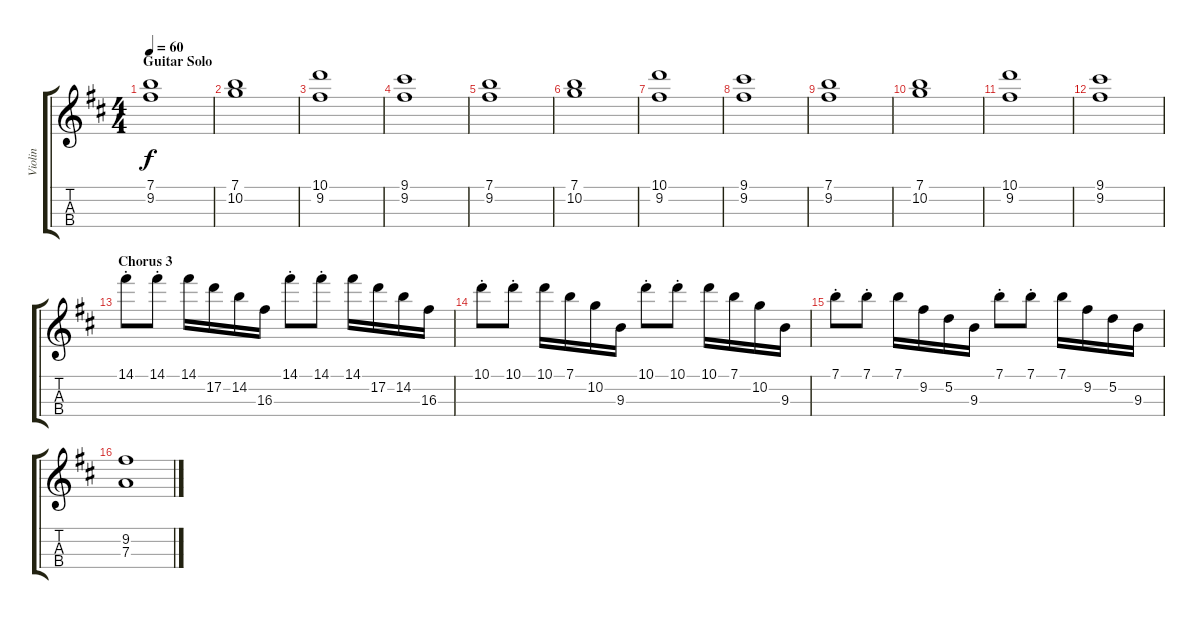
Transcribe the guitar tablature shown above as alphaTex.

\track ("Violin" "Violin") {instrument stringensemble1}
\staff {score tabs}
\tuning (E5 A4 D4 G3) {hide}
\ts (4 4)
\section ("" "Guitar Solo")
\tempo 60
\clef g2
\ks bminor
(7.1 9.2).1{dy f} |
(7.1 10.2).1 |
(10.1 9.2).1 |
(9.1 9.2).1 |
(7.1 9.2).1 |
(7.1 10.2).1 |
(10.1 9.2).1 |
(9.1 9.2).1 |
(7.1 9.2).1 |
(7.1 10.2).1 |
(10.1 9.2).1 |
(9.1 9.2).1 |
\section ("" "Chorus 3")
14.1{st}.8 14.1{st}.8 14.1.16 17.2.16 14.2.16 16.3.16 14.1{st}.8 14.1{st}.8 14.1.16 17.2.16 14.2.16 16.3.16 |
10.1{st}.8 10.1{st}.8 10.1.16 7.1.16 10.2.16 9.3.16 10.1{st}.8 10.1{st}.8 10.1.16 7.1.16 10.2.16 9.3.16 |
7.1{st}.8 7.1{st}.8 7.1.16 9.2.16 5.2.16 9.3.16 7.1{st}.8 7.1{st}.8 7.1.16 9.2.16 5.2.16 9.3.16 |
(9.2 7.3).1
